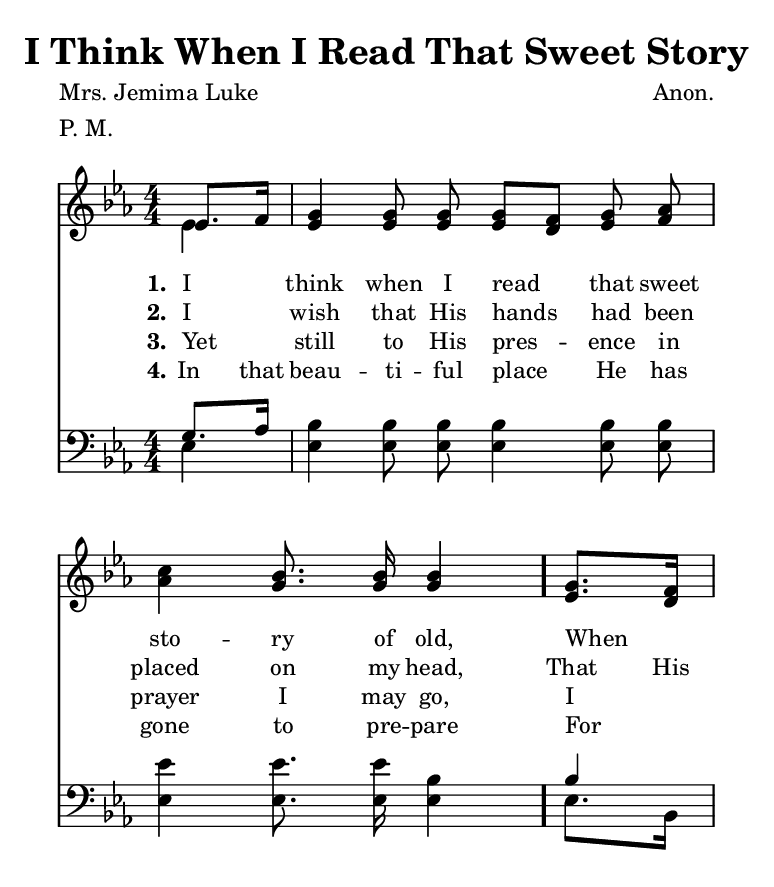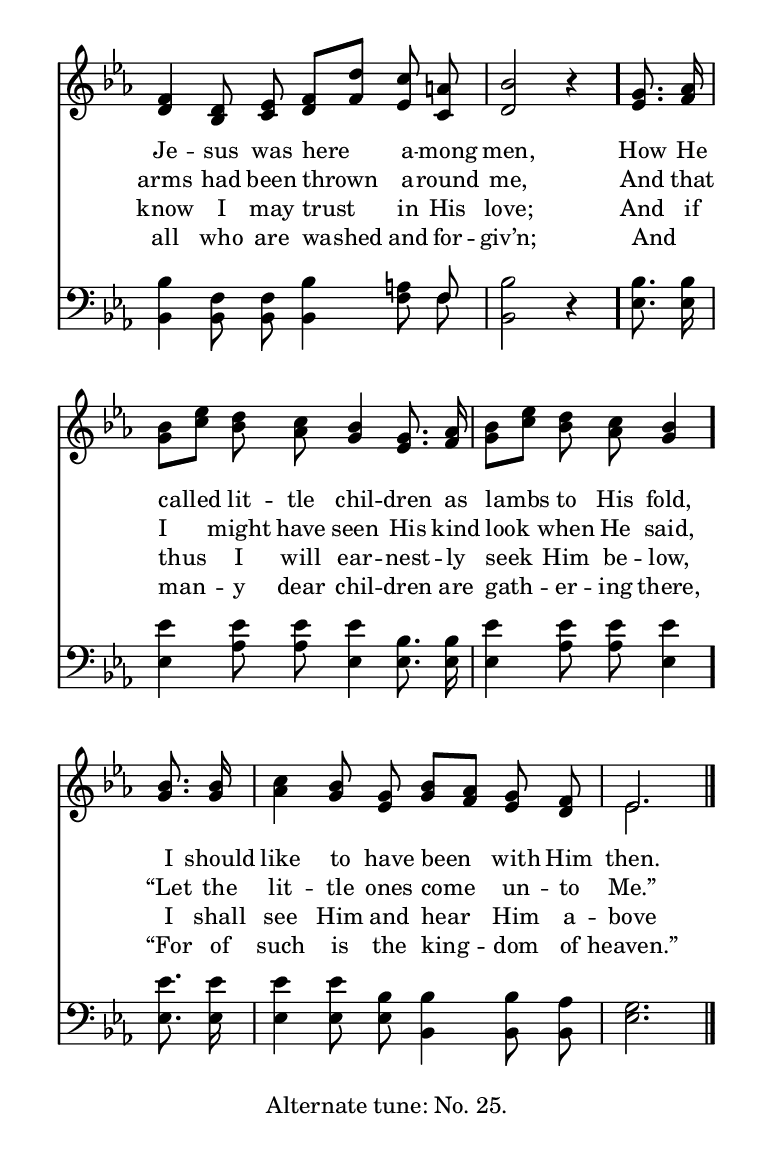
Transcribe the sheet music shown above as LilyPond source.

\include "common/global.ily"
\paper {
  \include "common/paper.ily"
  ragged-bottom = ##t
}

\header{
  %children
  hymnnumber = "309"
  title = "I Think When I Read That Sweet Story"
  tunename = "Sweet Story"
  meter = "P. M."
  poet = "Mrs. Jemima Luke"
  composer = "Anon."
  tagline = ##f
}

global = {
  \include "common/overrides.ily"
  \override Staff.TimeSignature.style = #'numbered
  \time 4/4
  \override Score.MetronomeMark.transparent = ##t % hide all fermata changes too
  \tempo 4=80
  \key ees \major
  \partial 4
  \autoBeamOff
}

notesSoprano = {
\global
\relative c' {

  ees8.[ f16] | g4 g8 g g[ f] g aes | c4 bes8. bes16 bes4
  g8.[ f16] | f4 d8 ees f[ d'] c a | bes2 r4
  g8. aes16 | bes8[ ees] d c bes4 g8. aes16 | bes8[ ees] d c bes4
  bes8. bes16 | c4 bes8 g bes[ aes] g f | ees2.

  \bar "|."

}
}

notesAlto = {
\global
\relative e' {

  ees4 | ees ees8 ees ees[ d] ees f | aes4 g8. g16 g4
  ees8.[ d16] | d4 bes8 c d8[ f] ees c | d2 r4
  ees8. f16 | g8[ c] bes aes g4 ees8. f16 | g8[ c] bes aes g4
  g8. g16 | aes4 g8 ees g[ f] ees d | ees2.

}
}

notesTenor = {
\global
\relative a {

  g8.[ aes16] | bes4 bes8 bes bes4 bes8 bes | ees4 ees8. ees16 bes4
  bes4 | bes f8 f bes4 a8 f | bes2 r4
  bes8. bes16 | ees4 ees8 ees ees4 bes8. bes16 | ees4 ees8 ees ees4
  ees8. ees16 | ees4 ees8 bes bes4 bes8 aes | g2.

}
}

notesBass = {
\global
\relative f {

  ees4 | ees ees8 ees ees4 ees8 ees | ees4 ees8. ees16 ees4
  ees8.[ bes16] | bes4 bes8 bes bes4 f'8 f | bes,2 r4
  ees8. ees16 | ees4 aes8 aes ees4 ees8. ees16 | ees4 aes8 aes ees4
  ees8. ees16 | ees4 ees8 ees bes4 bes8 bes | ees2.

}
}

wordsA = \lyricmode {
\set stanza = "1."

I think when I read that sweet sto -- ry of old, \bar "."
When Je -- sus was here a -- mong men, \bar "."
How He called lit -- tle chil -- dren as lambs to His fold, \bar "."
I should like to have been with Him then. \bar "."

}

wordsB = \lyricmode {
\set stanza = "2."

I wish that His hands had been placed on my head,
\mon That His \moff arms had been thrown a -- round me,
And that I might have seen His kind look when He said,
“Let the lit -- tle ones come un -- to Me.”

}

wordsC = \lyricmode {
\set stanza = "3."

Yet still to His pres -- ence in prayer I may go,
I know I may trust in His love;
And if thus I will ear -- nest -- ly seek Him be -- low,
I shall see Him and hear Him a -- bove

}

wordsD = \lyricmode {
\set stanza = "4."

\mon In that \moff beau -- ti -- ful place He has gone to pre -- pare
For all who are washed and for -- giv’n;
And _ man -- y dear chil -- dren are gath -- er -- ing there,
“For of such is the king -- dom of heaven.”

}

\score {
  \context ChoirStaff <<
    \context Staff = upper <<
      \set Staff.autoBeaming = ##f
      \set ChoirStaff.systemStartDelimiter = #'SystemStartBar
      \set ChoirStaff.printPartCombineTexts = ##f
      \partcombine #'(2 . 11) \notesSoprano \notesAlto
      \context NullVoice = sopranos { \voiceOne << \notesSoprano >> }
      \context Lyrics = one   \lyricsto sopranos \wordsA
      \context Lyrics = two   \lyricsto sopranos \wordsB
      \context Lyrics = three \lyricsto sopranos \wordsC
      \context Lyrics = four  \lyricsto sopranos \wordsD
    >>
    \context Staff = men <<
      \set Staff.autoBeaming = ##f
      \clef bass
      \set ChoirStaff.printPartCombineTexts = ##f
      \partcombine #'(2 . 11) \notesTenor \notesBass
    >>
  >>
  \layout {
    \include "common/layout.ily"
  }
  \midi{
    \include "common/midi.ily"
  }
}

\noPageBreak \markup { \vspace #2 \fill-line { \raise #2 \line { Alternate tune: No. 25. } } }

\version "2.19.49"  % necessary for upgrading to future LilyPond versions.

% vi:set et ts=2 sw=2 ai nocindent syntax=lilypond:
